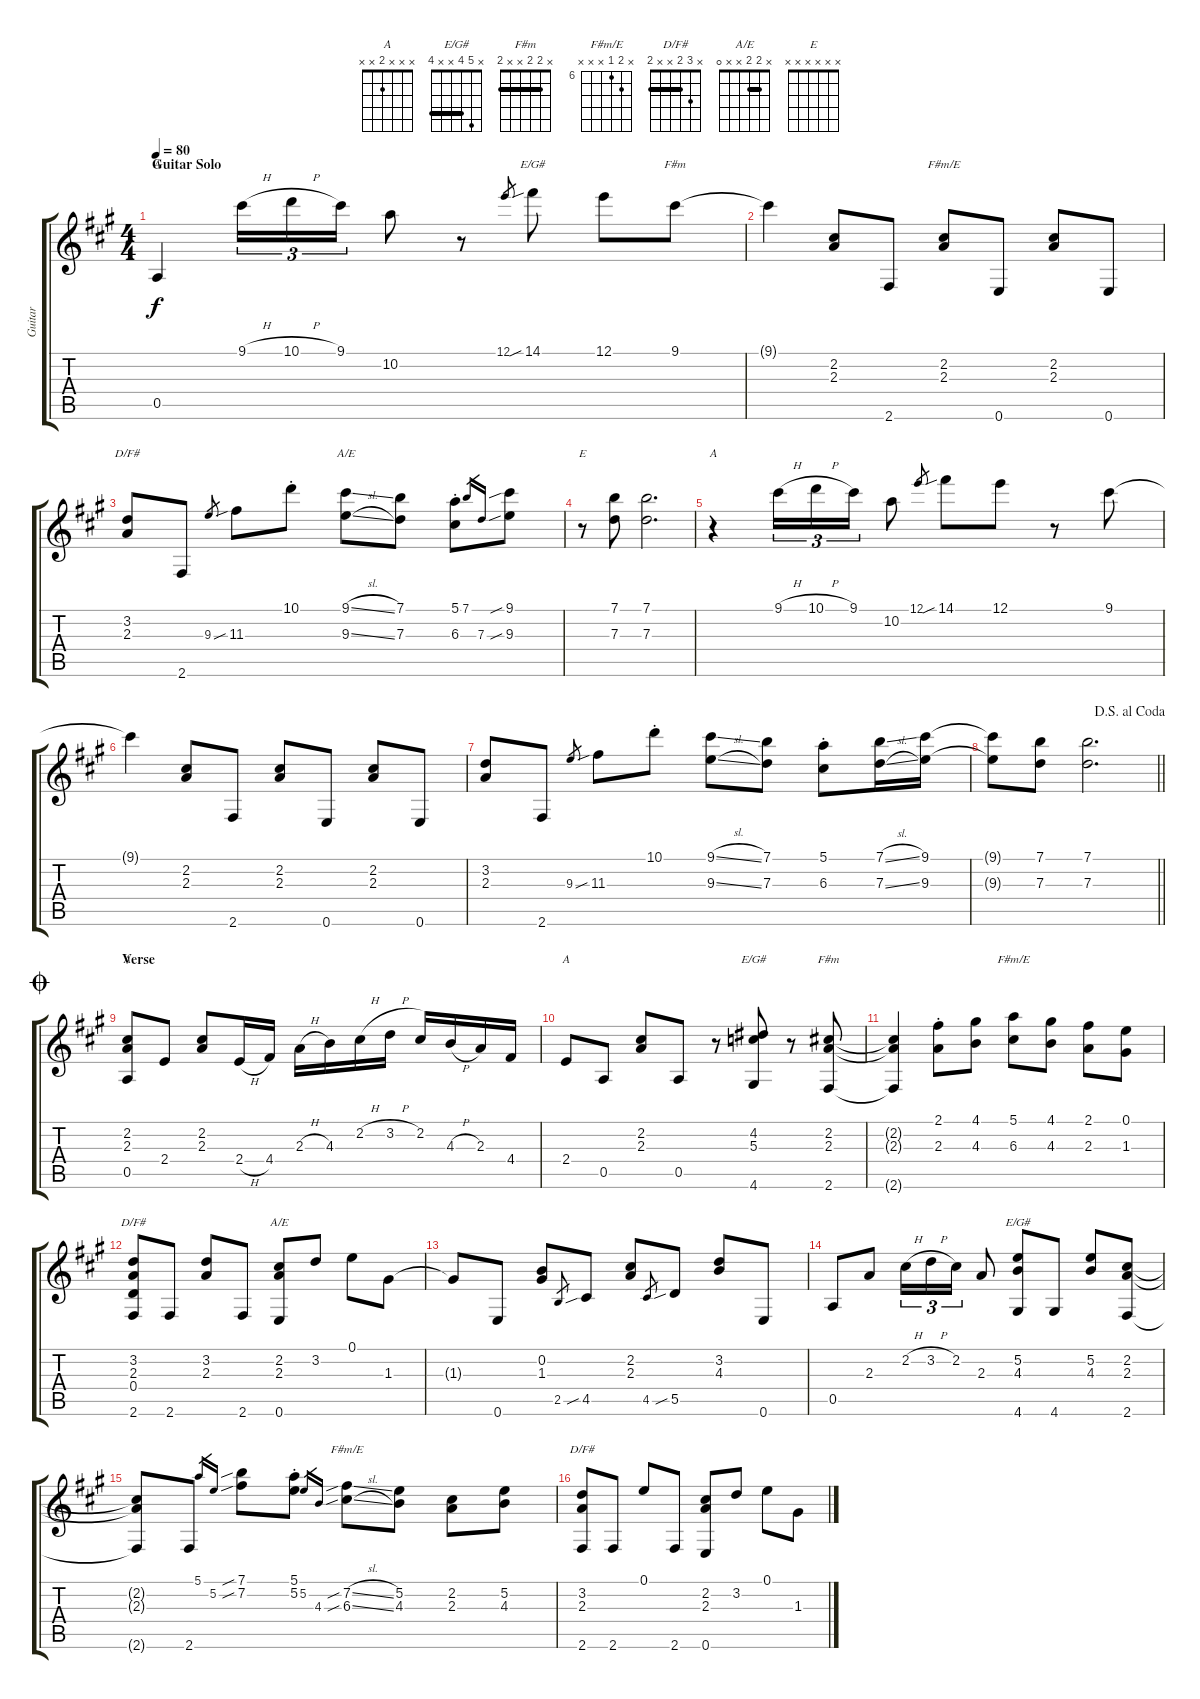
\track ("Guitar" "Guitar") {instrument acousticguitarsteel}
\staff {score tabs}
\tuning (E4 B3 G3 D3 A2 E2) {hide}
\chord ("A" x x x x 0 x)
\chord ("E/G#" 14 x x x x x) {firstfret 14}
\chord ("F#m" 9 x x x x x) {firstfret 9}
\chord ("F#m/E" x 2 2 x x x) {barre 2}
\chord ("D/F#" x 3 2 x x x)
\chord ("A/E" 9 x 9 x x x) {firstfret 9 barre 9}
\chord ("E" x x x x x x)
\chord ("A" x x x x x x)
\chord ("A" x 2 2 x 0 x) {barre 2}
\chord ("A" x x x 2 x x)
\chord ("E/G#" x 4 5 x x 4) {barre 4}
\chord ("F#m" x 2 2 x x 2) {barre 2}
\chord ("F#m/E" 5 x 6 x x x) {firstfret 5}
\chord ("D/F#" x 3 2 0 x 2)
\chord ("A/E" x 2 2 x x 0) {barre 2}
\chord ("E/G#" x 5 4 x x 4) {barre 4}
\chord ("F#m/E" x 7 6 x x x) {firstfret 6}
\chord ("D/F#" x 3 2 x x 2) {barre 2}
\ts (4 4)
\section ("" "Guitar Solo")
\tempo 80
\clef g2
\ks a
0.5.4{ch "A" dy f} 9.1{h}.16{tu (3 2)} 10.1{h}.16{tu (3 2)} 9.1.16{tu (3 2)} 10.2.8 r.8 12.1.8{gr} 14.1{sib}.8{ch "E/G#"} 12.1.8 9.1.8{ch "F#m"} |
9.1{t}.4 (2.2 2.3).8 2.6.8 (2.2 2.3).8{ch "F#m/E"} 0.6.8 (2.2 2.3).8 0.6.8 |
(3.2 2.3).8{ch "D/F#"} 2.6.8 9.3.8{gr} 11.3{sib}.8 10.1{st}.8 (9.1{sl} 9.3{sl}).8{ch "A/E"} (7.1 7.3).8 (5.1{st} 6.3).8 7.1.16{gr} 7.3.16{gr} (9.1{sib} 9.3{sib}).8 |
r.8{ch "E"} (7.1 7.3).8 (7.1 7.3).2{d} |
r.4{ch "A"} 9.1{h}.16{tu (3 2)} 10.1{h}.16{tu (3 2)} 9.1.16{tu (3 2)} 10.2.8 12.1.8{gr} 14.1{sib}.8 12.1.8 r.8 9.1.8 |
9.1{t}.4 (2.2 2.3).8 2.6.8 (2.2 2.3).8 0.6.8 (2.2 2.3).8 0.6.8 |
(3.2 2.3).8 2.6.8 9.3.8{gr} 11.3{sib}.8 10.1{st}.8 (9.1{sl} 9.3{sl}).8 (7.1 7.3).8 (5.1{st} 6.3).8 (7.1{sl} 7.3{sl}).16 (9.1 9.3).16 |
\jump dalsegnoalcoda
\barLineRight lightlight
(9.1{t} 9.3{t}).8 (7.1 7.3).8 (7.1 7.3).2{d} |
\section ("" "Verse")
\jump coda
(2.2 2.3 0.5).8{ch "A"} 2.4.8 (2.2 2.3).8 2.4{h}.16 4.4.16 2.3{h}.16 4.3.16 2.2{h}.16 3.2{h}.16 2.2.16 4.3{h}.16 2.3.16 4.4.16 |
2.4.8{ch "A"} 0.5.8 (2.2 2.3).8 0.5.8 r.8 (4.2 5.3 4.6).8{ch "E/G#"} r.8 (2.2 2.3 2.6).8{ch "F#m"} |
(2.2{t} 2.3{t} 2.6{t}).4 (2.1 2.3{st}).8 (4.1 4.3).8 (5.1 6.3).8{ch "F#m/E"} (4.1 4.3).8 (2.1 2.3).8 (0.1 1.3).8 |
(3.2 2.3 0.4 2.6).8{ch "D/F#"} 2.6.8 (3.2 2.3).8 2.6.8 (2.2 2.3 0.6).8{ch "A/E"} 3.2.8 0.1.8 1.3.8 |
1.3{t}.8 0.6.8 (0.2 1.3).8 2.5.8{gr} 4.5{sib}.8 (2.2 2.3).8 4.5.8{gr} 5.5{sib}.8 (3.2 4.3).8 0.6.8 |
0.5.8 2.3.8 2.2{h}.16{tu (3 2)} 3.2{h}.16{tu (3 2)} 2.2.16{tu (3 2)} 2.3.8 (5.2 4.3 4.6).8{ch "E/G#"} 4.6.8 (5.2 4.3).8 (2.2 2.3 2.6).8 |
(2.2{t} 2.3{t} 2.6{t}).8 2.6.8 5.1.16{gr} 5.2.16{gr} (7.1{sib} 7.2{sib}).8 (5.1{st} 5.2).8 5.2.16{gr} 4.3.16{gr} (7.2{sib sl} 6.3{sib sl}).8{ch "F#m/E"} (5.2 4.3).8 (2.2 2.3).8 (5.2 4.3).8 |
(3.2 2.3 2.6).8{ch "D/F#"} 2.6.8 0.1.8 2.6.8 (2.2 2.3 0.6).8 3.2.8 0.1.8 1.3.8
